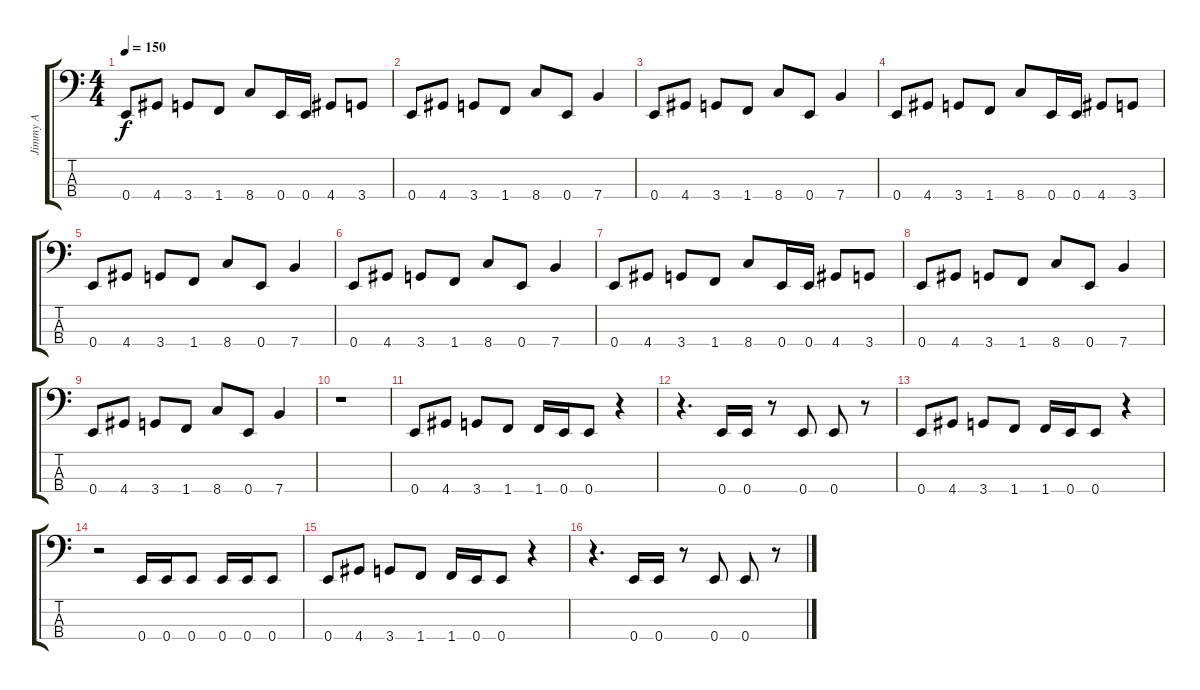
\track ("Jimmy A" "Jimmy A") {instrument electricbasspick}
\staff {score tabs}
\tuning (G2 D2 A1 E1) {hide}
\ts (4 4)
\tempo 150
\clef f4
\ks c
0.4.8{dy f} 4.4.8 3.4.8 1.4.8 8.4.8 0.4.16 0.4.16 4.4.8 3.4.8 |
0.4.8 4.4.8 3.4.8 1.4.8 8.4.8 0.4.8 7.4.4 |
0.4.8 4.4.8 3.4.8 1.4.8 8.4.8 0.4.8 7.4.4 |
0.4.8 4.4.8 3.4.8 1.4.8 8.4.8 0.4.16 0.4.16 4.4.8 3.4.8 |
0.4.8 4.4.8 3.4.8 1.4.8 8.4.8 0.4.8 7.4.4 |
0.4.8 4.4.8 3.4.8 1.4.8 8.4.8 0.4.8 7.4.4 |
0.4.8 4.4.8 3.4.8 1.4.8 8.4.8 0.4.16 0.4.16 4.4.8 3.4.8 |
0.4.8 4.4.8 3.4.8 1.4.8 8.4.8 0.4.8 7.4.4 |
0.4.8 4.4.8 3.4.8 1.4.8 8.4.8 0.4.8 7.4.4 |
r.1 |
0.4.8 4.4.8 3.4.8 1.4.8 1.4.16 0.4.16 0.4.8 r.4 |
r.4{d} 0.4.16 0.4.16 r.8 0.4.8 0.4.8 r.8 |
0.4.8 4.4.8 3.4.8 1.4.8 1.4.16 0.4.16 0.4.8 r.4 |
r.2 0.4.16 0.4.16 0.4.8 0.4.16 0.4.16 0.4.8 |
0.4.8 4.4.8 3.4.8 1.4.8 1.4.16 0.4.16 0.4.8 r.4 |
r.4{d} 0.4.16 0.4.16 r.8 0.4.8 0.4.8 r.8
